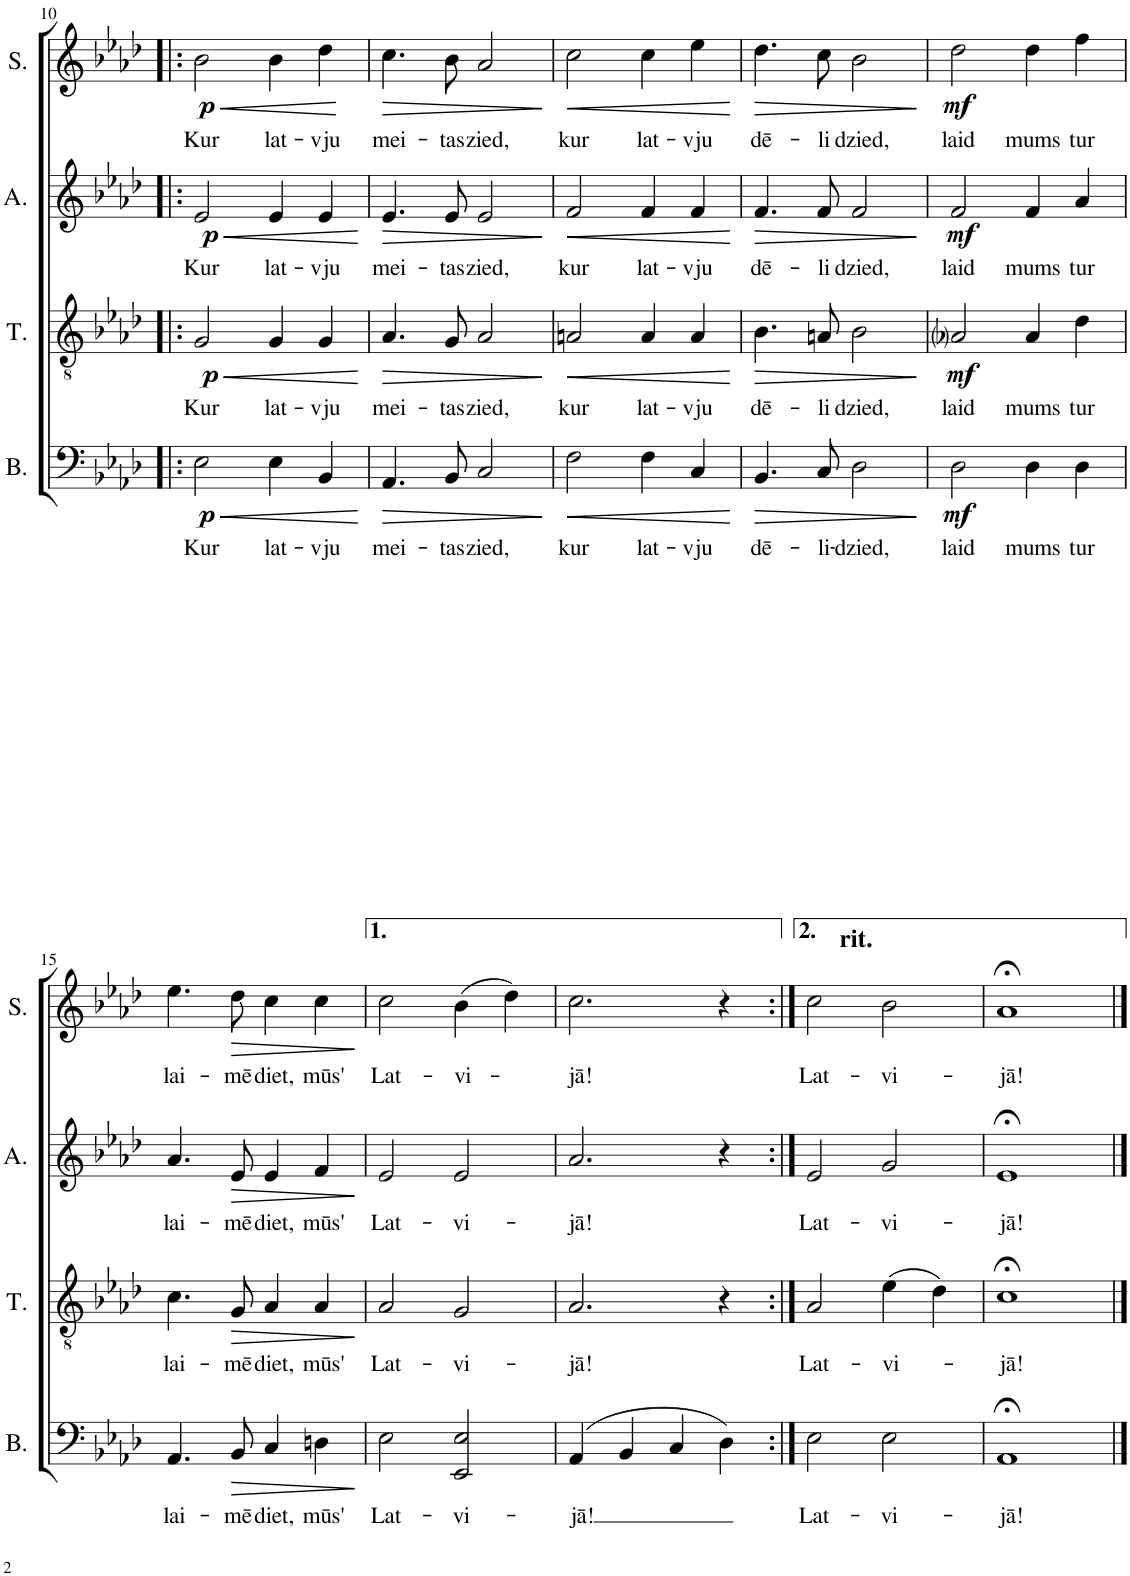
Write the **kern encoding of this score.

**kern	**text	**dynam	**kern	**text	**dynam	**kern	**text	**dynam	**kern	**text	**dynam
*part4	*part4	*part4	*part3	*part3	*part3	*part2	*part2	*part2	*part1	*part1	*part1
*staff4	*staff4	*staff4	*staff3	*staff3	*staff3	*staff2	*staff2	*staff2	*staff1	*staff1	*staff1
*I"Bass	*	*	*I"Tenor	*	*	*I"Alto	*	*	*I"Soprano	*	*
*I'B.	*	*	*I'T.	*	*	*I'A.	*	*	*I'S.	*	*
!!LO:PB:g=z
*clefF4	*	*	*clefGv2	*	*	*clefG2	*	*	*clefG2	*	*
*k[b-e-a-d-]	*	*	*k[b-e-a-d-]	*	*	*k[b-e-a-d-]	*	*	*k[b-e-a-d-]	*	*
*M4/4	*	*	*M4/4	*	*	*M4/4	*	*	*M4/4	*	*
*met(c)	*	*	*met(c)	*	*	*met(c)	*	*	*met(c)	*	*
=10!|:	=10!|:	=10!|:	=10!|:	=10!|:	=10!|:	=10!|:	=10!|:	=10!|:	=10!|:	=10!|:	=10!|:
!	!LO:LY:b	!LO:HP:b	!	!LO:LY:b	!LO:HP:b	!	!LO:LY:b	!LO:HP:b	!	!LO:LY:b	!LO:HP:b
!	!	!LO:DY:n=1:b	!	!	!LO:DY:n=1:b	!	!	!LO:DY:n=1:b	!	!	!LO:DY:n=1:b
2E-\	Kur	< p	2G/	Kur	< p	2e-/	Kur	< p	2b-\	Kur	< p
!	!LO:LY:b	!	!	!LO:LY:b	!	!	!LO:LY:b	!	!	!LO:LY:b	!
4E-\	lat-	.	4G/	lat-	.	4e-/	lat-	.	4b-\	lat-	.
!	!LO:LY:b	!	!	!LO:LY:b	!	!	!LO:LY:b	!	!	!LO:LY:b	!
4BB-/	-vju	.	4G/	-vju	.	4e-/	-vju	.	4dd-\	-vju	.
.	.	[	.	.	[	.	.	[	.	.	[
=11	=11	=11	=11	=11	=11	=11	=11	=11	=11	=11	=11
!	!LO:LY:b	!LO:HP:b	!	!LO:LY:b	!LO:HP:b	!	!LO:LY:b	!LO:HP:b	!	!LO:LY:b	!LO:HP:b
4.AA-/	mei-	>	4.A-/	mei-	>	4.e-/	mei-	>	4.cc\	mei-	>
!	!LO:LY:b	!	!	!LO:LY:b	!	!	!LO:LY:b	!	!	!LO:LY:b	!
8BB-/	-tas	.	8G/	-tas	.	8e-/	-tas	.	8b-\	-tas	.
!	!LO:LY:b	!	!	!LO:LY:b	!	!	!LO:LY:b	!	!	!LO:LY:b	!
2C/	zied,	.	2A-/	zied,	.	2e-/	zied,	.	2a-/	zied,	.
.	.	]	.	.	]	.	.	]	.	.	]
=12	=12	=12	=12	=12	=12	=12	=12	=12	=12	=12	=12
!	!LO:LY:b	!LO:HP:b	!	!LO:LY:b	!LO:HP:b	!	!LO:LY:b	!LO:HP:b	!	!LO:LY:b	!LO:HP:b
2F\	kur	<	2An/	kur	<	2f/	kur	<	2cc\	kur	<
!	!LO:LY:b	!	!	!LO:LY:b	!	!	!LO:LY:b	!	!	!LO:LY:b	!
4F\	lat-	.	4A/	lat-	.	4f/	lat-	.	4cc\	lat-	.
!	!LO:LY:b	!	!	!LO:LY:b	!	!	!LO:LY:b	!	!	!LO:LY:b	!
4C/	-vju	.	4A/	-vju	.	4f/	-vju	.	4ee-\	-vju	.
.	.	[	.	.	[	.	.	[	.	.	[
=13	=13	=13	=13	=13	=13	=13	=13	=13	=13	=13	=13
!	!LO:LY:b	!LO:HP:b	!	!LO:LY:b	!LO:HP:b	!	!LO:LY:b	!LO:HP:b	!	!LO:LY:b	!LO:HP:b
4.BB-/	dē-	>	4.B-\	dē-	>	4.f/	dē-	>	4.dd-\	dē-	>
!	!LO:LY:b	!	!	!LO:LY:b	!	!	!LO:LY:b	!	!	!LO:LY:b	!
8C/	-li-	.	8An/	-li	.	8f/	-li	.	8cc\	-li	.
!	!LO:LY:b	!	!	!LO:LY:b	!	!	!LO:LY:b	!	!	!LO:LY:b	!
2D-\	-dzied,	.	2B-\	dzied,	.	2f/	dzied,	.	2b-\	dzied,	.
.	.	]	.	.	]	.	.	]	.	.	]
=14	=14	=14	=14	=14	=14	=14	=14	=14	=14	=14	=14
!	!LO:LY:b	!LO:DY:b	!	!LO:LY:b	!LO:DY:b	!	!LO:LY:b	!LO:DY:b	!	!LO:LY:b	!LO:DY:b
2D-\	laid	mf	2A-i/	laid	mf	2f/	laid	mf	2dd-\	laid	mf
!	!LO:LY:b	!	!	!LO:LY:b	!	!	!LO:LY:b	!	!	!LO:LY:b	!
4D-\	mums	.	4A-/	mums	.	4f/	mums	.	4dd-\	mums	.
!	!LO:LY:b	!	!	!LO:LY:b	!	!	!LO:LY:b	!	!	!LO:LY:b	!
4D-\	tur	.	4d-\	tur	.	4a-/	tur	.	4ff\	tur	.
!!LO:LB:g=z
=15	=15	=15	=15	=15	=15	=15	=15	=15	=15	=15	=15
!	!LO:LY:b	!	!	!LO:LY:b	!	!	!LO:LY:b	!	!	!LO:LY:b	!
4.AA-/	lai-	.	4.c\	lai-	.	4.a-/	lai-	.	4.ee-\	lai-	.
!	!LO:LY:b	!LO:HP:b	!	!LO:LY:b	!LO:HP:b	!	!LO:LY:b	!LO:HP:b	!	!LO:LY:b	!LO:HP:b
8BB-/	-mē	>	8G/	-mē	>	8e-/	-mē	>	8dd-\	-mē	>
!	!LO:LY:b	!	!	!LO:LY:b	!	!	!LO:LY:b	!	!	!LO:LY:b	!
4C/	diet,	.	4A-/	diet,	.	4e-/	diet,	.	4cc\	diet,	.
!	!LO:LY:b	!	!	!LO:LY:b	!	!	!LO:LY:b	!	!	!LO:LY:b	!
4Dn\	mūs'	.	4A-/	mūs'	.	4f/	mūs'	.	4cc\	mūs'	.
.	.	]	.	.	]	.	.	]	.	.	]
=16	=16	=16	=16	=16	=16	=16	=16	=16	=16	=16	=16
!	!LO:LY:b	!	!	!LO:LY:b	!	!	!LO:LY:b	!	!	!LO:LY:b	!
2E-\	Lat-	.	2A-/	Lat-	.	2e-/	Lat-	.	2cc\	Lat-	.
!	!LO:LY:b	!	!	!LO:LY:b	!	!	!LO:LY:b	!	!	!LO:LY:b	!
2EE-/ 2E-/	-vi-	.	2G/	-vi-	.	2e-/	-vi-	.	(4b-\	-vi-	.
.	.	.	.	.	.	.	.	.	4dd-\)	.	.
=17	=17	=17	=17	=17	=17	=17	=17	=17	=17	=17	=17
!	!LO:LY:b	!	!	!LO:LY:b	!	!	!LO:LY:b	!	!	!LO:LY:b	!
(4AA-/	-jā!	.	2.A-/	-jā!	.	2.a-/	-jā!	.	2.cc\	-jā!	.
4BB-/	.	.	.	.	.	.	.	.	.	.	.
4C/	.	.	.	.	.	.	.	.	.	.	.
4D-\)	.	.	4r	.	.	4r	.	.	4r	.	.
=18:|!	=18:|!	=18:|!	=18:|!	=18:|!	=18:|!	=18:|!	=18:|!	=18:|!	=18:|!	=18:|!	=18:|!
!	!	!	!	!	!	!	!	!	!LO:TX:a:B:t=rit.	!	!
!	!LO:LY:b	!	!	!LO:LY:b	!	!	!LO:LY:b	!	!	!LO:LY:b	!
2E-\	Lat-	.	2A-/	Lat-	.	2e-/	Lat-	.	2cc\	Lat-	.
!	!LO:LY:b	!	!	!LO:LY:b	!	!	!LO:LY:b	!	!	!LO:LY:b	!
2E-\	-vi-	.	(4e-\	-vi-	.	2g/	-vi-	.	2b-\	-vi-	.
.	.	.	4d-\)	.	.	.	.	.	.	.	.
=19	=19	=19	=19	=19	=19	=19	=19	=19	=19	=19	=19
!	!LO:LY:b	!	!	!LO:LY:b	!	!	!LO:LY:b	!	!	!LO:LY:b	!
1AA-;<	-jā!	.	1c;<	-jā!	.	1e-;<	-jā!	.	1a-;<	-jā!	.
==	==	==	==	==	==	==	==	==	==	==	==
*-	*-	*-	*-	*-	*-	*-	*-	*-	*-	*-	*-
